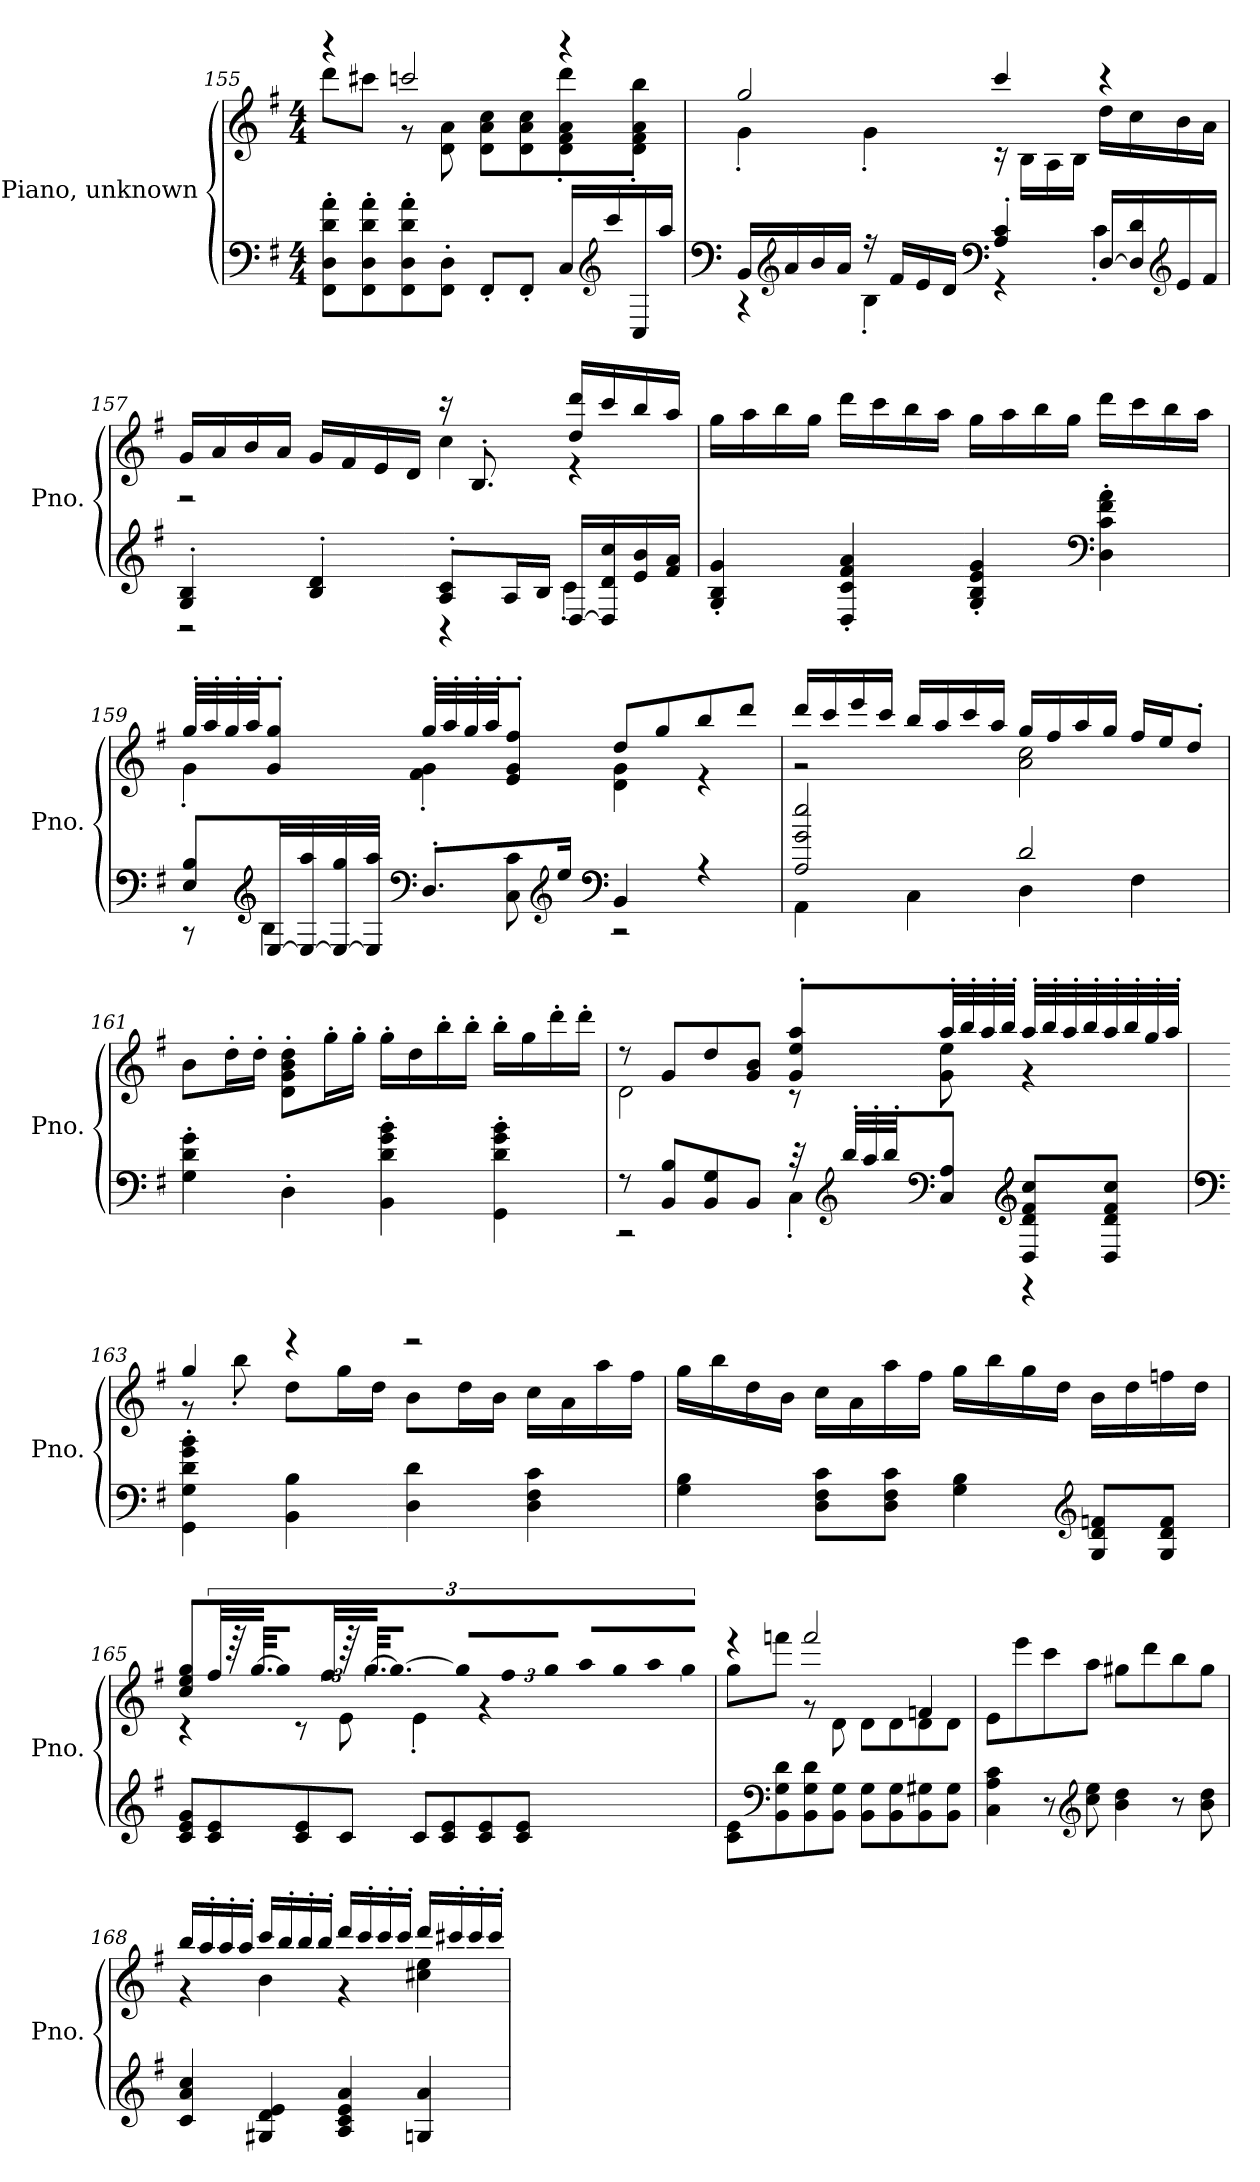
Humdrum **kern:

**kern	**kern
*part1	*part1
*staff2	*staff1
*I"Piano, unknown	*
*I'Pno.	*
*clefF4	*clefG2
*k[f#]	*k[f#]
*M4/4	*M4/4
=155	=155
*	*^
8FF#\' 8D\' 8d\' 8a\'L	4r	8ddd\L
8FF#\' 8D\' 8d\' 8a\'	.	8ccc#X\J
8FF#\' 8D\' 8d\' 8a\'	2cccn/	8r
8FF#\' 8D\'J	.	8d\ 8a\
8FF#'/L	.	8d\ 8a\ 8cc\L
8FF#'/J	.	8d\ 8a\ 8cc\
16C/LL	4r	8d\' 8f#\' 8a\' 8ddd\'
*clefG2	*	*
16ccc/	.	.
16C/	.	8d\' 8f#\' 8a\' 8bb\'J
16aa/JJ	.	.
!!LO:PB:g=z	!!
=156	=156	=156
*clefF4	*	*
*^	*	*
16BB/LL	4r	2gg/	4g'\
*clefG2	*	*	*
16a/	.	.	.
16b/	.	.	.
16a/JJ	.	.	.
16r	4B'\	.	4g'\
16f#/LL	.	.	.
16e/	.	.	.
16d/JJ	.	.	.
*clefF4	*	*	*
4A/' 4c/'	4r	4ccc/	16r
.	.	.	16B\LL
.	.	.	16A\
.	.	.	16B\JJ
[16D/LL	4c'\	4r	16dd\LL
16D/] 16d/	.	.	16cc\
*clefG2	*	*	*
16e/	.	.	16b\
16f#/JJ	.	.	16a\JJ
=157	=157	=157	=157
4G/' 4B/'	2r	16g/LL	2r
.	.	16a/	.
.	.	16b/	.
.	.	16a/JJ	.
4B/' 4d/'	.	16g/LL	.
.	.	16f#/	.
.	.	16e/	.
.	.	16d/JJ	.
8A/' 8c/'L	4r	16r	4cc\
.	.	8.B'/	.
16A/L	.	.	.
16B/JJ	.	.	.
[16D/LL	4c'\	16dd/ 16ddd/LL	4r
16D/] 16d/ 16cc/	.	16ccc/	.
16e/ 16b/	.	16bb/	.
16f#/ 16a/JJ	.	16aa/JJ	.
*v	*v	*	*
*	*v	*v
!!LO:LB:g=z
=158	=158
4G/' 4B/' 4g/'	16gg\LL
.	16aa\
.	16bb\
.	16gg\JJ
4D/' 4c/' 4f#/' 4a/'	16ddd\LL
.	16ccc\
.	16bb\
.	16aa\JJ
4G/' 4B/' 4e/' 4g/'	16gg\LL
.	16aa\
.	16bb\
.	16gg\JJ
*clefF4	*
4D\' 4c\' 4f#\' 4a\'	16ddd\LL
.	16ccc\
.	16bb\
.	16aa\JJ
!!LO:LB:g=z
=159	=159
*^	*^
8E/ 8B/L	8r	32gg'/LLL	4g'\
.	.	32aa'/	.
.	.	32gg'/	.
.	.	32aa'/JJ	.
*clefG2	*	*	*
[32E/LL	4B\	8g/' 8gg/'J	.
32E/_ 32aa/	.	.	.
32E/_ 32gg/	.	.	.
32E/] 32aa/JJJ	.	.	.
*clefF4	*	*	*
8.D'/L	.	32gg'/LLL	4f#\' 4g\'
.	.	32aa'/	.
.	.	32gg'/	.
.	.	32aa'/JJ	.
.	8C\ 8c\	8e/' 8g/' 8ff#/'J	.
*clefG2	*	*	*
16ee/Jk	.	.	.
*clefF4	*	*	*
4BB/	2r	8dd/L	4d\ 4g\
.	.	8gg/	.
4r	.	8bb/	4r
.	.	8ddd/J	.
=160	=160	=160	=160
2A/ 2g/ 2ee/	4AA\	16ddd/LL	2r
.	.	16ccc/	.
.	.	16eee/	.
.	.	16ccc/JJ	.
.	4C\	16bb/LL	.
.	.	16aa/	.
.	.	16ccc/	.
.	.	16aa/JJ	.
2d/	4D\	16gg/LL	2a\ 2cc\
.	.	16ff#/	.
.	.	16aa/	.
.	.	16gg/JJ	.
.	4F#\	16ff#/LL	.
.	.	16ee/J	.
.	.	8dd'/J	.
*v	*v	*	*
*	*v	*v
!!LO:LB:g=z
=161	=161
4G\' 4d\' 4g\'	8b\L
.	16dd'\L
.	16dd'\JJ
4D'\	8d\' 8g\' 8b\' 8dd\'L
.	16gg'\L
.	16gg'\JJ
4BB\' 4d\' 4g\' 4b\'	16gg'\LL
.	16dd\
.	16bb'\
.	16bb'\JJ
4GG\' 4d\' 4g\' 4b\'	16bb'\LL
.	16gg\
.	16ddd'\
.	16ddd'\JJ
=162	=162
*^	*^
8r	2r	8r	2d\
8BB/ 8B/L	.	8g/L	.
8BB/ 8G/	.	8dd/	.
8BB/J	.	8g/ 8b/J	.
32r	4C'\	8g/' 8ee/' 8aa/'L	8r
*clefG2	*	*	*
32bb'/LLL	.	.	.
32aa'/	.	.	.
32bb'/JJ	.	.	.
*clefF4	*	*	*
8C/ 8A/J	.	32aa'/LL	8g\ 8ee\
.	.	32bb'/	.
.	.	32aa'/	.
.	.	32bb'/JJJ	.
*clefG2	*	*	*
8D/ 8d/ 8f#/ 8cc/L	4r	32aa'/LLL	4r
.	.	32bb'/	.
.	.	32aa'/	.
.	.	32bb'/	.
8D/ 8d/ 8f#/ 8cc/J	.	32aa'/	.
.	.	32bb'/	.
.	.	32gg'/	.
.	.	32aa'/JJJ	.
*v	*v	*	*
!!LO:LB:g=z	!!
=163	=163	=163
*clefF4	*	*
4GG\' 4G\' 4d\' 4g\' 4b\'	4gg/	8r
.	.	8bb'\
4BB\ 4B\	4r	8dd\L
.	.	16gg\L
.	.	16dd\JJ
4D\ 4d\	2r	8b\L
.	.	16dd\L
.	.	16b\JJ
4D\ 4F#\ 4c\	.	16cc\LL
.	.	16a\
.	.	16aa\
.	.	16ff#\JJ
*	*v	*v
=164	=164
4G\ 4B\	16gg\LL
.	16bb\
.	16dd\
.	16b\JJ
8D\ 8F#\ 8c\L	16cc\LL
.	16a\
8D\ 8F#\ 8c\J	16aa\
.	16ff#\JJ
4G\ 4B\	16gg\LL
.	16bb\
.	16gg\
.	16dd\JJ
*clefG2	*
8G/ 8d/ 8fn/L	16b\LL
.	16dd\
8G/ 8d/ 8f/J	16ffn\
.	16dd\JJ
!!LO:LB:g=z
=165	=165
*	*^
8c/ 8e/ 8g/L	8cc/ 8ee/ 8gg/L	4r
8c/ 8e/	48ff#/Jkk	.
.	96r	.
.	[48.gg/KLL	.
.	16gg/JJ]	.
8c/ 8e/	48ff#/	8r
.	96r	.
.	[48.gg/KKL	.
.	8.gg/J_	.
8c/J	.	8e\
8c/L	8gg/L]	4e'\
8c/ 8e/	16ff#/L	.
.	16gg/JJ	.
8c/ 8e/	16aa/LL	4r
.	16gg/	.
8c/ 8e/J	16aa/	.
.	16gg/JJ	.
=166	=166	=166
8c\ 8e\L	4r	8gg\L
*clefF4	*	*
8BB\ 8G\ 8d\	.	8fffn\J
8BB\ 8G\ 8d\	2fff/	8r
8BB\ 8G\J	.	8d\
8BB\ 8G\L	.	8d\L
8BB\ 8G\	.	8d\
8BB\ 8G#X\	4fn/	8d\
8BB\ 8G#\J	.	8d\J
*	*v	*v
=167	=167
4C\ 4A\ 4c\	8e\L
.	8eee\
8r	8ccc\
*clefG2	*
8cc\ 8ee\	8aa\J
4b\ 4dd\	8gg#X\L
.	8ddd\
8r	8bb\
8b\ 8dd\	8gg#\J
!!LO:PB:g=z
=168	=168
*	*^
4c/ 4a/ 4cc/	16bb/LL	4r
.	16aa'/	.
.	16aa'/	.
.	16aa'/JJ	.
4G#X/ 4d/ 4e/	16ccc/LL	4b\
.	16bb'/	.
.	16bb'/	.
.	16bb'/JJ	.
4A/ 4c/ 4e/ 4a/	16ddd/LL	4r
.	16ccc'/	.
.	16ccc'/	.
.	16ccc'/JJ	.
4Gn/ 4a/	16ddd/LL	4cc#X\ 4ee\
.	16ccc#X'/	.
.	16ccc#'/	.
.	16ccc#'/JJ	.
*	*v	*v
=	=
*-	*-
